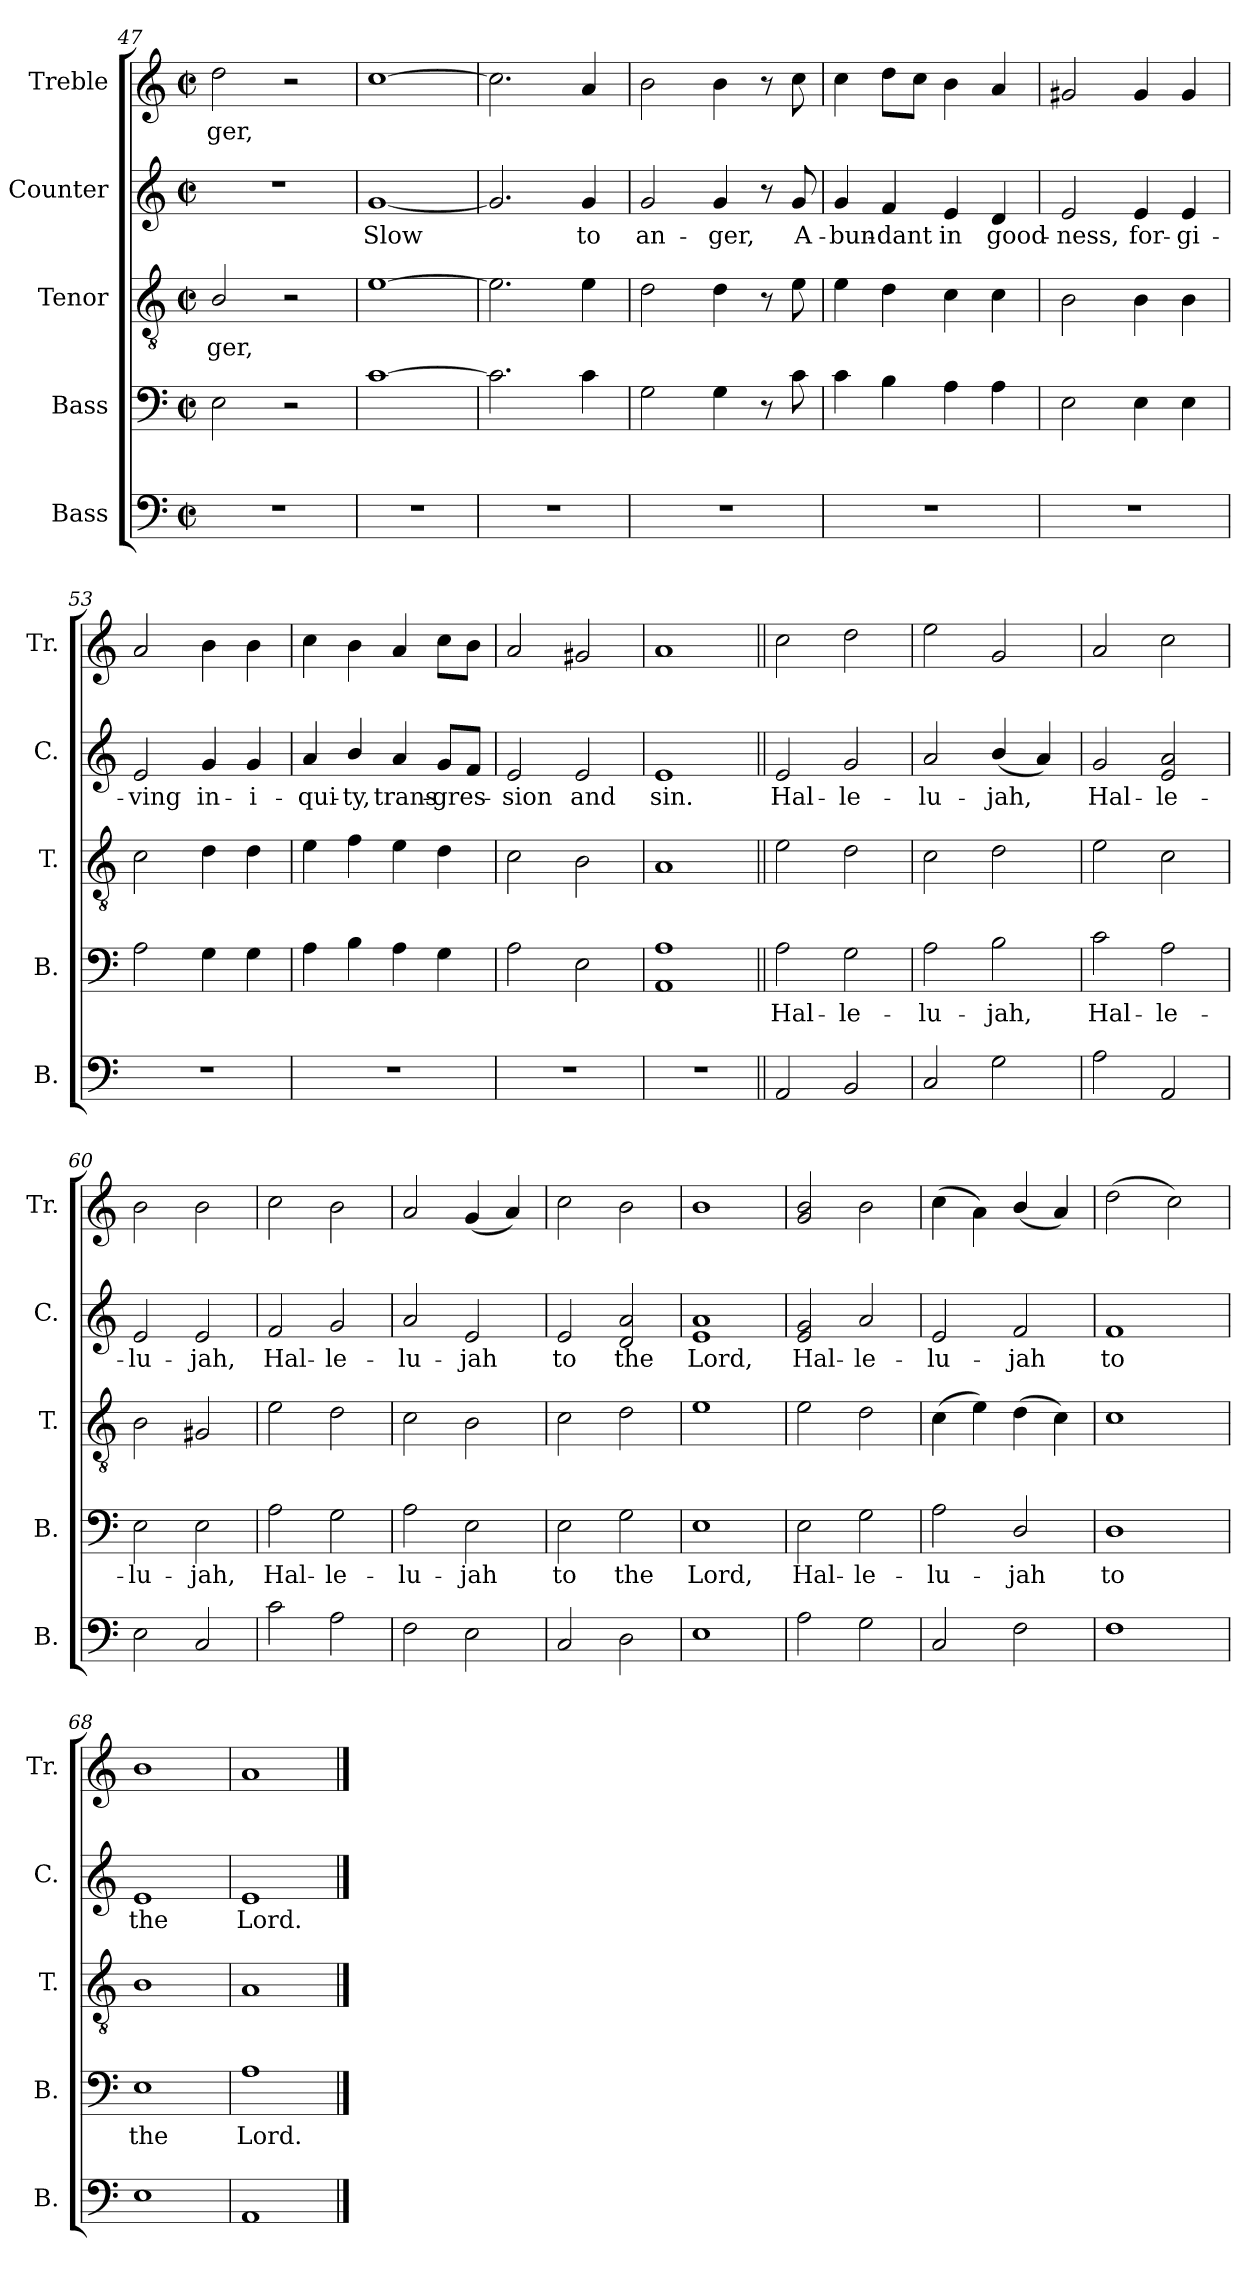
**kern	**kern	**text	**kern	**text	**kern	**text	**kern	**text
*part5	*part4	*part4	*part3	*part3	*part2	*part2	*part1	*part1
*staff5	*staff4	*staff4	*staff3	*staff3	*staff2	*staff2	*staff1	*staff1
*I"Bass	*I"Bass	*	*I"Tenor	*	*I"Counter	*	*I"Treble	*
*I'B.	*I'B.	*	*I'T.	*	*I'C.	*	*I'Tr.	*
*clefF4	*clefF4	*	*clefGv2	*	*clefG2	*	*clefG2	*
*k[]	*k[]	*	*k[]	*	*k[]	*	*k[]	*
*M2/2	*M2/2	*	*M2/2	*	*M2/2	*	*M2/2	*
*met(c|)	*met(c|)	*	*met(c|)	*	*met(c|)	*	*met(c|)	*
=47	=47	=47	=47	=47	=47	=47	=47	=47
1r	2E\	.	2B/	-ger,	1r	.	2dd\	-ger,
.	2r	.	2r	.	.	.	2r	.
=48	=48	=48	=48	=48	=48	=48	=48	=48
1r	[1c	.	[1e	.	[1g	Slow	[1cc	.
!!LO:PB:g=z
=49	=49	=49	=49	=49	=49	=49	=49	=49
1r	2.c\]	.	2.e\]	.	2.g/]	.	2.cc\]	.
.	4c\	.	4e\	.	4g/	to	4a/	.
=50	=50	=50	=50	=50	=50	=50	=50	=50
1r	2G\	.	2d\	.	2g/	an-	2b\	.
.	4G\	.	4d\	.	4g/	-ger,	4b\	.
.	8r	.	8r	.	8r	.	8r	.
.	8c\	.	8e\	.	8g/	A-	8cc\	.
=51	=51	=51	=51	=51	=51	=51	=51	=51
1r	4c\	.	4e\	.	4g/	-bun-	4cc\	.
.	4B\	.	4d\	.	4f/	-dant	8dd\L	.
.	.	.	.	.	.	.	8cc\J	.
.	4A\	.	4c\	.	4e/	in	4b\	.
.	4A\	.	4c\	.	4d/	good-	4a/	.
=52	=52	=52	=52	=52	=52	=52	=52	=52
1r	2E\	.	2B\	.	2e/	-ness,	2g#X/	.
.	4E\	.	4B\	.	4e/	for-	4g#/	.
.	4E\	.	4B\	.	4e/	-gi-	4g#/	.
=53	=53	=53	=53	=53	=53	=53	=53	=53
1r	2A\	.	2c\	.	2e/	-ving	2a/	.
.	4G\	.	4d\	.	4g/	in-	4b\	.
.	4G\	.	4d\	.	4g/	-i-	4b\	.
=54	=54	=54	=54	=54	=54	=54	=54	=54
1r	4A\	.	4e\	.	4a/	-qui-	4cc\	.
.	4B\	.	4f\	.	4b/	-ty,	4b\	.
.	4A\	.	4e\	.	4a/	trans-	4a/	.
.	4G\	.	4d\	.	8g/L	-gres-	8cc\L	.
.	.	.	.	.	8f/J	.	8b\J	.
!!LO:LB:g=z
=55	=55	=55	=55	=55	=55	=55	=55	=55
1r	2A\	.	2c\	.	2e/	-sion	2a/	.
.	2E\	.	2B\	.	2e/	and	2g#X/	.
=56	=56	=56	=56	=56	=56	=56	=56	=56
1r	1AA 1A	.	1A	.	1e	sin.	1a	.
=57||	=57||	=57||	=57||	=57||	=57||	=57||	=57||	=57||
2AA/	2A\	Hal-	2e\	.	2e/	Hal-	2cc\	.
2BB/	2G\	-le-	2d\	.	2g/	-le-	2dd\	.
=58	=58	=58	=58	=58	=58	=58	=58	=58
2C/	2A\	-lu-	2c\	.	2a/	lu-	2ee\	.
2G\	2B\	-jah,	2d\	.	(4b/	-jah,	2g/	.
.	.	.	.	.	4a/)	.	.	.
=59	=59	=59	=59	=59	=59	=59	=59	=59
2A\	2c\	Hal-	2e\	.	2g/	Hal-	2a/	.
2AA/	2A\	-le-	2c\	.	2e/ 2a/	-le-	2cc\	.
=60	=60	=60	=60	=60	=60	=60	=60	=60
2E\	2E\	-lu-	2B\	.	2e/	-lu-	2b\	.
2C/	2E\	-jah,	2G#X/	.	2e/	-jah,	2b\	.
=61	=61	=61	=61	=61	=61	=61	=61	=61
2c\	2A\	Hal-	2e\	.	2f/	Hal-	2cc\	.
2A\	2G\	-le-	2d\	.	2g/	-le-	2b\	.
=62	=62	=62	=62	=62	=62	=62	=62	=62
2F\	2A\	-lu-	2c\	.	2a/	-lu-	2a/	.
2E\	2E\	-jah	2B\	.	2e/	-jah	(4g/	.
.	.	.	.	.	.	.	4a/)	.
=63	=63	=63	=63	=63	=63	=63	=63	=63
2C/	2E\	to	2c\	.	2e/	to	2cc\	.
2D\	2G\	the	2d\	.	2d/ 2a/	the	2b\	.
=64	=64	=64	=64	=64	=64	=64	=64	=64
1E	1E	Lord,	1e	.	1e 1a	Lord,	1b	.
=65	=65	=65	=65	=65	=65	=65	=65	=65
2A\	2E\	Hal-	2e\	.	2e/ 2g/	Hal-	2g/ 2b/	.
2G\	2G\	-le-	2d\	.	2a/	-le-	2b\	.
=66	=66	=66	=66	=66	=66	=66	=66	=66
2C/	2A\	-lu-	(4c\	.	2e/	-lu-	(4cc\	.
.	.	.	4e\)	.	.	.	4a\)	.
2F\	2D/	-jah	(4d\	.	2f/	-jah	(4b/	.
.	.	.	4c\)	.	.	.	4a/)	.
!!LO:LB:g=z
=67	=67	=67	=67	=67	=67	=67	=67	=67
1F	1D	to	1c	.	1f	to	(2dd\	.
.	.	.	.	.	.	.	2cc\)	.
=68	=68	=68	=68	=68	=68	=68	=68	=68
1E	1E	the	1B	.	1e	the	1b	.
=69	=69	=69	=69	=69	=69	=69	=69	=69
1AA	1A	Lord.	1A	.	1e	Lord.	1a	.
==	==	==	==	==	==	==	==	==
*-	*-	*-	*-	*-	*-	*-	*-	*-
